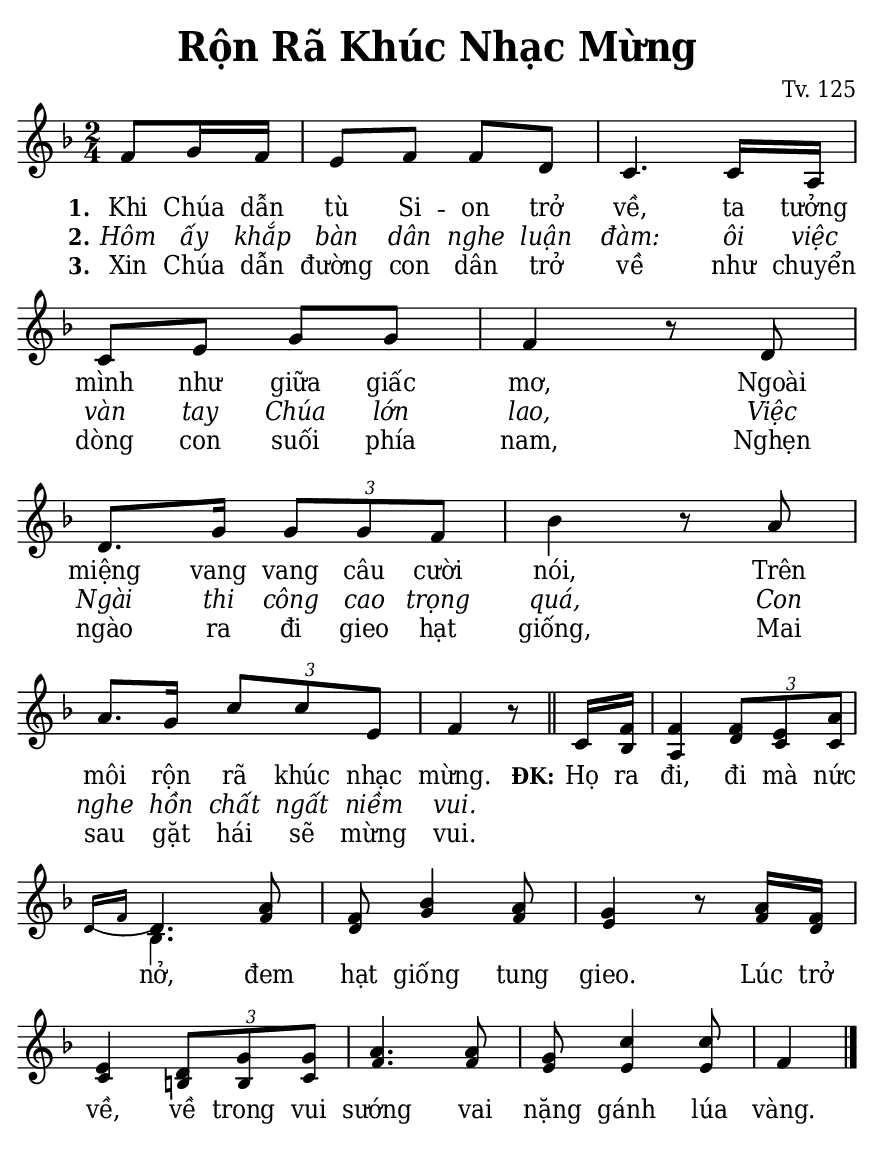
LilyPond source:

% Cài đặt chung\
\version "2.22.1"
\include "english.ly"

\header {
  title = \markup { \fontsize #1 "Rộn Rã Khúc Nhạc Mừng" }
  composer = "Tv. 125"
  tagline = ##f
}

% Nhạc phiên khúc
nhacPhienKhucSop = \relative c' {
  \partial 4 f8 g16 f |
  e8 f f d |
  c4. c16 a |
  c8 e g g |
  f4 r8 d |
  d8. g16 \tuplet 3/2 { g8 g f } |
  bf4 r8 a |
  a8. g16 \tuplet 3/2 { c8 c e, } |
  f4 r8 \bar "||"
  
  c16 f |
  f4 \tuplet 3/2 { f8 e a } |
  \slashedGrace { d,16
                  \tweak extra-offset #'(0 . 1.2)
                  _(f } d4.) a'8 |
  f bf4 a8 |
  g4 r8 a16 f |
  e4 \tuplet 3/2 { d8 g g } |
  a4. a8 |
  g c4 c8 |
  f,4 \bar "|."
}

nhacPhienKhucAlto = \relative c' {
  r4 |
  R2*7
  r4.
  c16 bf |
  a4 \tuplet 3/2 { d8 c c } |
  bf4. f'8 |
  d g4 f8 |
  e4 r8 f16 d |
  c4 \tuplet 3/2 { b!8 b c } |
  f4. f8 |
  e e4 e8 |
  f4
}

% Lời phiên khúc
loiPhienKhucSop = \lyrics {
  <<
    {
      \set stanza = "1."
      Khi Chúa dẫn tù Si -- on trở về,
      ta tưởng mình như giữa giấc mơ,
      Ngoài miệng vang vang câu cười nói,
      Trên môi rộn rã khúc nhạc mừng.
    }
    \new Lyrics {
	    \set associatedVoice = "beSop"
	    \set stanza = "2."
      \override Lyrics.LyricText.font-shape = #'italic
	    Hôm ấy khắp bàn dân nghe luận đàm:
	    ôi việc vàn tay Chúa lớn lao,
	    Việc Ngài thi công cao trọng quá,
	    Con nghe hồn chất ngất niềm vui.
    }
    \new Lyrics {
	    \set associatedVoice = "beSop"
	    \set stanza = "3."
	    Xin Chúa dẫn đường con dân trở về
	    như chuyển dòng con suối phía nam,
	    Nghẹn ngào ra đi gieo hạt giống,
	    Mai sau gặt hái sẽ mừng vui.
    }
  >>
  \set stanza = "ĐK:"
  Họ ra đi, đi mà nức nở,
  đem hạt giống tung gieo.
  Lúc trở về, về trong vui sướng
  vai nặng gánh lúa vàng.
}

% Dàn trang
\paper {
  #(set-paper-size "a5")
  top-margin = 3\mm
  bottom-margin = 3\mm
  left-margin = 3\mm
  right-margin = 3\mm
  indent = #0
  #(define fonts
	 (make-pango-font-tree "Deja Vu Serif Condensed"
	 		       "Deja Vu Serif Condensed"
			       "Deja Vu Serif Condensed"
			       (/ 20 20)))
  print-page-number = ##f
  system-system-spacing = #'((basic-distance . 0.1) (padding . 2.5))
}

TongNhip = {
  \key f \major \time 2/4
  \set Timing.beamExceptions = #'()
  \set Timing.baseMoment = #(ly:make-moment 1/4)
}

% Đổi kích thước nốt cho bè phụ
notBePhu =
#(define-music-function (font-size music) (number? ly:music?)
   (for-some-music
     (lambda (m)
       (if (music-is-of-type? m 'rhythmic-event)
           (begin
             (set! (ly:music-property m 'tweaks)
                   (cons `(font-size . ,font-size)
                         (ly:music-property m 'tweaks)))
             #t)
           #f))
     music)
   music)

\score {
  \new ChoirStaff <<
    \new Staff \with {
        \consists "Merge_rests_engraver"
        printPartCombineTexts = ##f
      }
      <<
      \new Voice \TongNhip \partCombine 
        \nhacPhienKhucSop
        \notBePhu -1 { \nhacPhienKhucAlto }
      \new NullVoice = beSop \nhacPhienKhucSop
      \new Lyrics \lyricsto beSop \loiPhienKhucSop
      >>
  >>
  \layout {
    \override Lyrics.LyricSpace.minimum-distance = #1.5
    \override Score.BarNumber.break-visibility = ##(#f #f #f)
    \override Score.SpacingSpanner.uniform-stretching = ##t
  } 
}
